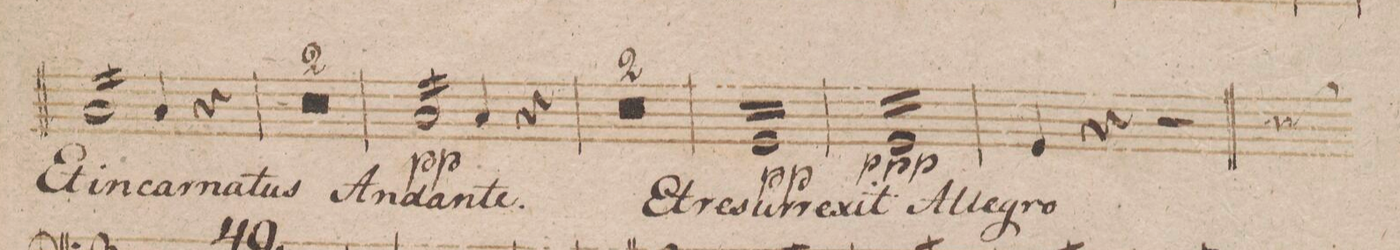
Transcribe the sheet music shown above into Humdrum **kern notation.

**kern	**dynam
*I"Tympano in C.F.	*
*clefF4	*
*k[]	*
*met(c|)	*
*M2/2	*
*tremolo	*
16F/LL	.
16F/	.
16F/	.
16F/	.
16F/	.
16F/	.
16F/	.
16F/JJ	.
*Xtremolo	*
4F/	.
4r	.
=67	=67
0r	.
=68	=68
=69	=69
*tremolo	*
16F/LL	pp
16F/	.
16F/	.
16F/	.
16F/	.
16F/	.
16F/	.
16F/JJ	.
*Xtremolo	*
4F/	.
4r	.
=70	=70
0r	.
=71	=71
=72	=72
*tremolo	*
16CLL	pp
16C	.
16C	.
16C	.
16C	.
16C	.
16C	.
16C	.
16C	.
16C	.
16C	.
16C	.
16C	.
16C	.
16C	.
16CJJ	.
=73	=73
16CLL	ppp
16C	.
16C	.
16C	.
16C	.
16C	.
16C	.
16C	.
16C	.
16C	.
16C	.
16C	.
16C	.
16C	.
16C	.
16CJJ	.
*Xtremolo	*
=74	=74
4C/	.
4r	.
2r	.
*custos:E	*
=75||	=75||
*M3/4	*
*-	*-
